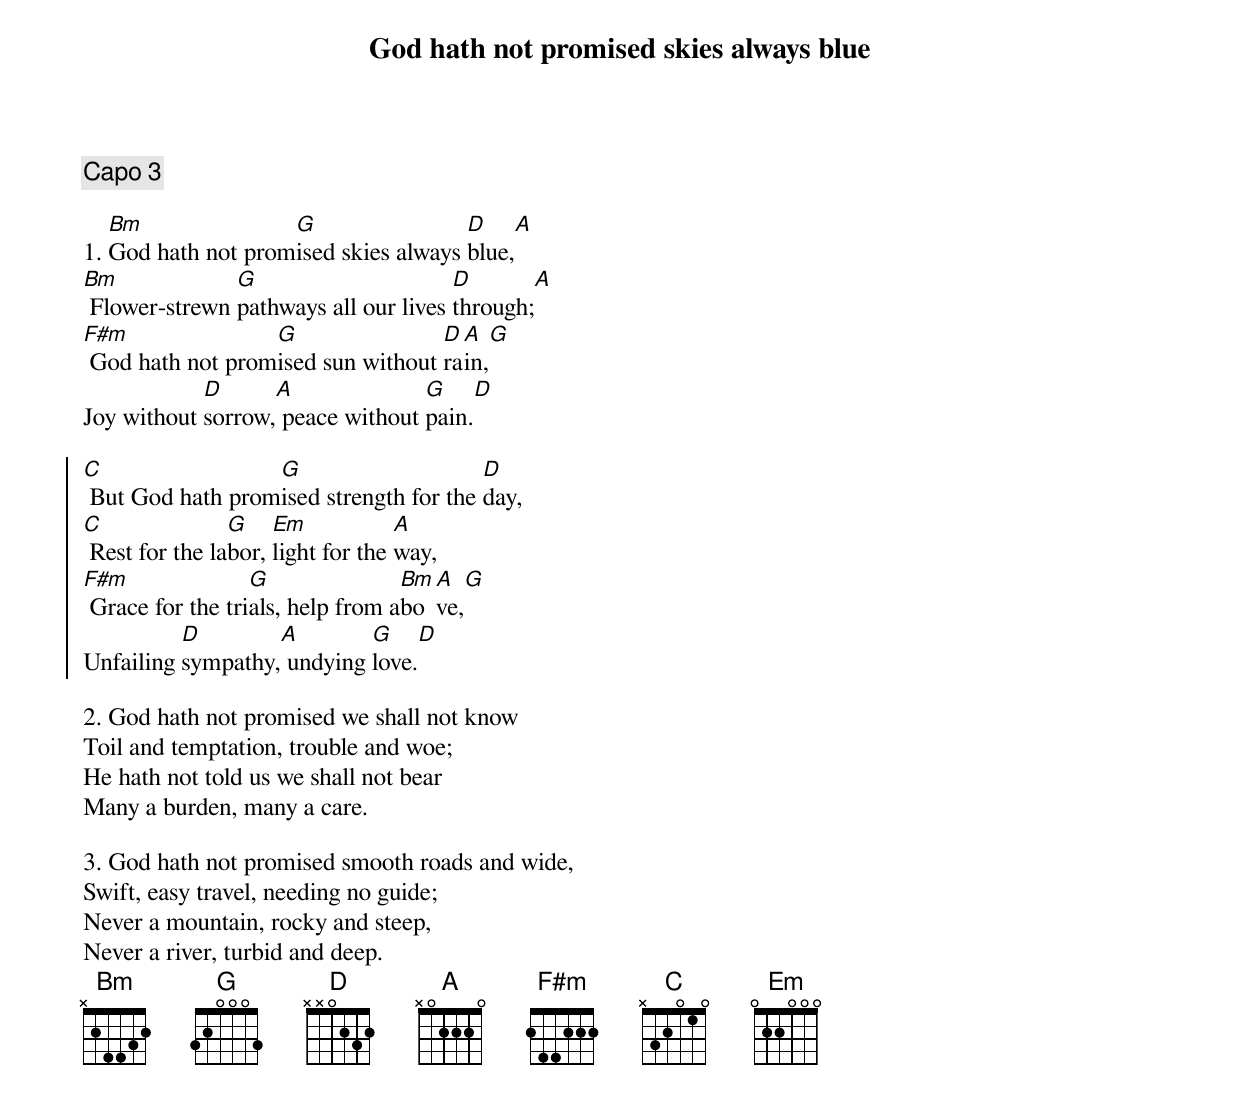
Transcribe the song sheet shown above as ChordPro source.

{t:God hath not promised skies always blue}
{c:Capo 3}

1. [Bm]God hath not prom[G]ised skies always [D]blue,[A]
[Bm] Flower-strewn [G]pathways all our lives [D]through;[A]
[F#m] God hath not prom[G]ised sun without [D]ra[A]in,[G]
Joy without [D]sorrow,[A] peace without [G]pain.[D]

{soc}
[C] But God hath prom[G]ised strength for the [D]day,
[C] Rest for the la[G]bor, [Em]light for the [A]way,
[F#m] Grace for the tri[G]als, help from a[Bm]bo[A]ve,[G]
Unfailing [D]sympathy,[A] undying [G]love.[D]
{eoc}

2. God hath not promised we shall not know
Toil and temptation, trouble and woe;
He hath not told us we shall not bear
Many a burden, many a care.

3. God hath not promised smooth roads and wide,
Swift, easy travel, needing no guide;
Never a mountain, rocky and steep,
Never a river, turbid and deep.
